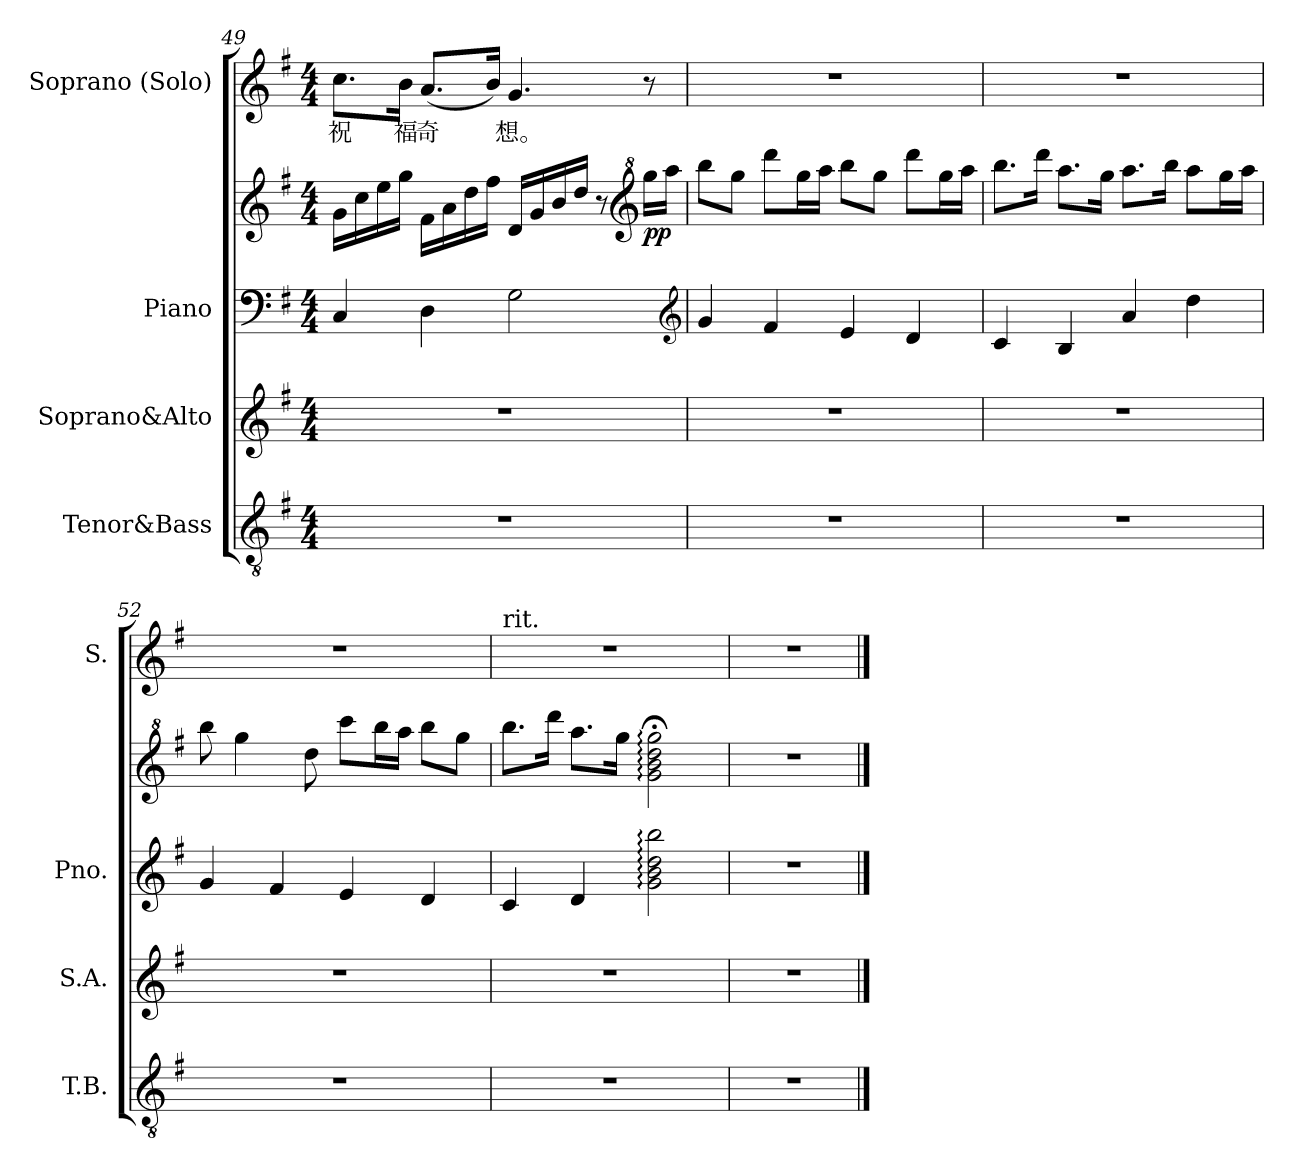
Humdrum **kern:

**kern	**kern	**kern	**kern	**dynam	**kern	**text
*part4	*part3	*part2	*part2	*part2	*part1	*part1
*staff5	*staff4	*staff3	*staff2	*staff2/3	*staff1	*staff1
*I"Tenor&amp;Bass	*I"Soprano&amp;Alto	*I"Piano	*	*	*I"Soprano (Solo)	*
*I'T.B.	*I'S.A.	*I'Pno.	*	*	*I'S.	*
*clefGv2	*clefG2	*clefF4	*clefG2	*	*clefG2	*
*k[f#]	*k[f#]	*k[f#]	*k[f#]	*	*k[f#]	*
*M4/4	*M4/4	*M4/4	*M4/4	*	*M4/4	*
=49	=49	=49	=49	=49	=49	=49
!	!	!	!	!	!	!LO:LY:b
1r	1r	4C/	16g\LL	.	8.cc\L	祝
.	.	.	16cc\	.	.	.
.	.	.	16ee\	.	.	.
!	!	!	!	!	!	!LO:LY:b
.	.	.	16gg\JJ	.	16b\Jk	福
!	!	!	!	!	!	!LO:LY:b
.	.	4D\	16f#\LL	.	(8.a/L	奇
.	.	.	16a\	.	.	.
.	.	.	16dd\	.	.	.
.	.	.	16ff#\JJ	.	16b/Jk)	.
!	!	!	!	!	!	!LO:LY:b
.	.	2G\	16d/LL	.	4.g/	想。
.	.	.	16g/	.	.	.
.	.	.	16b/	.	.	.
.	.	.	16dd/JJ	.	.	.
*	*	*clefG2	*	*	*	*
.	.	.	8r	.	.	.
*	*	*	*clefG^2	*	*	*
!	!	!	!	!LO:DY:b	!	!
.	.	.	16ggg\LL	pp	8r	.
.	.	.	16aaa\JJ	.	.	.
=50	=50	=50	=50	=50	=50	=50
1r	1r	4g/	8bbb\L	.	1r	.
.	.	.	8ggg\J	.	.	.
.	.	4f#/	8dddd\L	.	.	.
.	.	.	16ggg\L	.	.	.
.	.	.	16aaa\JJ	.	.	.
.	.	4e/	8bbb\L	.	.	.
.	.	.	8ggg\J	.	.	.
.	.	4d/	8dddd\L	.	.	.
.	.	.	16ggg\L	.	.	.
.	.	.	16aaa\JJ	.	.	.
!!LO:LB:g=z
=51	=51	=51	=51	=51	=51	=51
1r	1r	4c/	8.bbb\L	.	1r	.
.	.	.	16dddd\Jk	.	.	.
.	.	4B/	8.aaa\L	.	.	.
.	.	.	16ggg\Jk	.	.	.
.	.	4a/	8.aaa\L	.	.	.
.	.	.	16bbb\Jk	.	.	.
.	.	4dd\	8aaa\L	.	.	.
.	.	.	16ggg\L	.	.	.
.	.	.	16aaa\JJ	.	.	.
=52	=52	=52	=52	=52	=52	=52
1r	1r	4g/	8bbb\	.	1r	.
.	.	.	4ggg\	.	.	.
.	.	4f#/	.	.	.	.
.	.	.	8ddd\	.	.	.
.	.	4e/	8cccc\L	.	.	.
.	.	.	16bbb\L	.	.	.
.	.	.	16aaa\JJ	.	.	.
.	.	4d/	8bbb\L	.	.	.
.	.	.	8ggg\J	.	.	.
=53	=53	=53	=53	=53	=53	=53
!	!	!	!	!	!LO:TX:a:t=rit.	!
1r	1r	4c/	8.bbb\L	.	1r	.
.	.	.	16dddd\Jk	.	.	.
.	.	4d/	8.aaa\L	.	.	.
.	.	.	16ggg\Jk	.	.	.
.	.	2g\: 2b\: 2dd\: 2bb\:	2gg\:;< 2bb\:;< 2ddd\:;< 2ggg\:;<	.	.	.
=54	=54	=54	=54	=54	=54	=54
1r	1r	1r	1r	.	1r	.
==	==	==	==	==	==	==
*-	*-	*-	*-	*-	*-	*-
